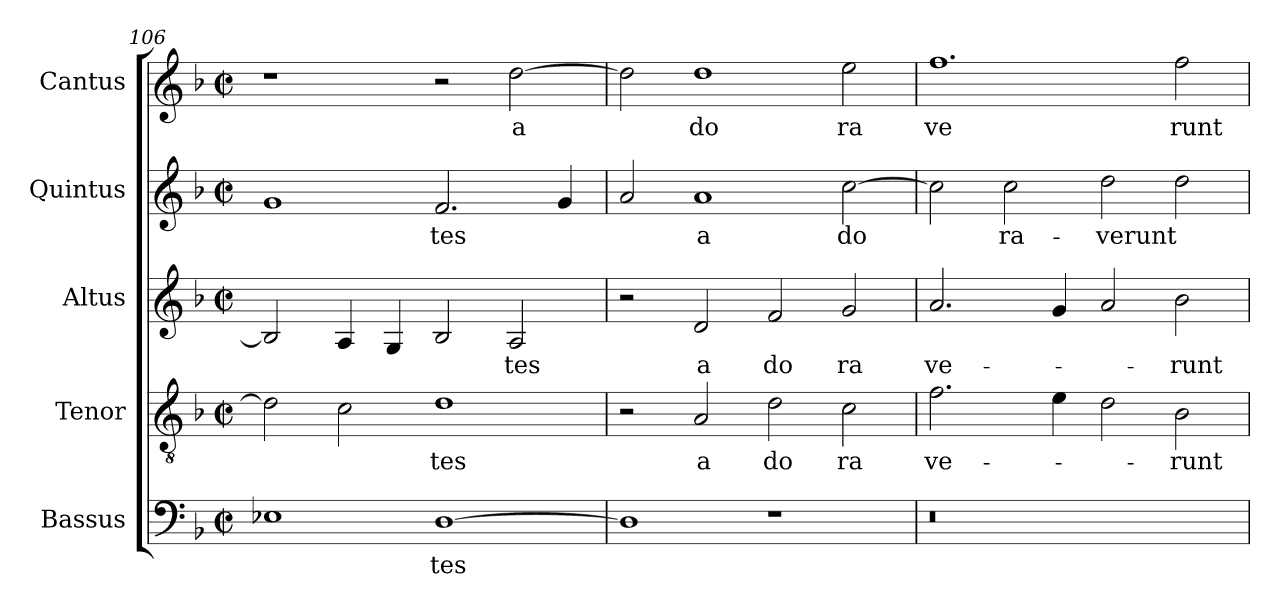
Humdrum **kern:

**kern	**text	**kern	**text	**kern	**text	**kern	**text	**kern	**text
*part5	*part5	*part4	*part4	*part3	*part3	*part2	*part2	*part1	*part1
*staff5	*staff5	*staff4	*staff4	*staff3	*staff3	*staff2	*staff2	*staff1	*staff1
*I"Bassus	*	*I"Tenor	*	*I"Altus	*	*I"Quintus	*	*I"Cantus	*
*clefF4	*	*clefGv2	*	*clefG2	*	*clefG2	*	*clefG2	*
*k[b-]	*	*k[b-]	*	*k[b-]	*	*k[b-]	*	*k[b-]	*
*F:	*	*F:	*	*F:	*	*F:	*	*F:	*
*M2/2	*	*M2/2	*	*M2/2	*	*M2/2	*	*M2/2	*
*met(c|)	*	*met(c|)	*	*met(c|)	*	*met(c|)	*	*met(c|)	*
=106	=106	=106	=106	=106	=106	=106	=106	=106	=106
1E-X	.	2d\]	.	2B-/]	.	1g	.	1r	.
.	.	2c\	.	4A/	.	.	.	.	.
.	.	.	.	4G/	.	.	.	.	.
!	!LO:LY:b:cj	!	!LO:LY:b:cj	!	!	!	!LO:LY:b	!	!
[>1D	tes	1d	tes	2B-/	.	2.f/	tes	2r	.
!	!	!	!	!	!LO:LY:b:cj	!	!	!	!LO:LY:b:cj
.	.	.	.	2A/	tes	.	.	[>2dd\	a
.	.	.	.	.	.	4g/	.	.	.
=107	=107	=107	=107	=107	=107	=107	=107	=107	=107
1D]	.	2r	.	2r	.	2a/	.	2dd\]	.
!	!	!	!LO:LY:b:cj	!	!LO:LY:b:cj	!	!LO:LY:b:cj	!	!LO:LY:b:cj
.	.	2A/	a	2d/	a	1a	a	1dd	do
!	!	!	!LO:LY:b:cj	!	!LO:LY:b:cj	!	!	!	!
1r	.	2d\	do	2f/	do	.	.	.	.
!	!	!	!LO:LY:b:cj	!	!LO:LY:b:cj	!	!LO:LY:b:cj	!	!LO:LY:b:cj
.	.	2c\	ra	2g/	ra	[<2cc\	do	2ee\	ra
!!LO:LB:g=z
=108	=108	=108	=108	=108	=108	=108	=108	=108	=108
!	!	!	!LO:LY:b:cj	!	!LO:LY:b:cj	!	!	!	!LO:LY:b:cj
0r	.	2.f\	ve-	2.a/	ve-	2cc\]	.	1.ff	ve
!	!	!	!	!	!	!	!LO:LY:b:cj	!	!
.	.	.	.	.	.	2cc\	ra-	.	.
.	.	4e\	.	4g/	.	.	.	.	.
!	!	!	!	!	!	!	!LO:LY:b	!	!
.	.	2d\	.	2a/	.	2dd\	-verunt	.	.
!	!	!	!LO:LY:b:cj	!	!LO:LY:b:cj	!	!	!	!LO:LY:b:cj
.	.	2B-\	-runt	2b-\	-runt	2dd\	.	2ff\	runt
=	=	=	=	=	=	=	=	=	=
*-	*-	*-	*-	*-	*-	*-	*-	*-	*-
